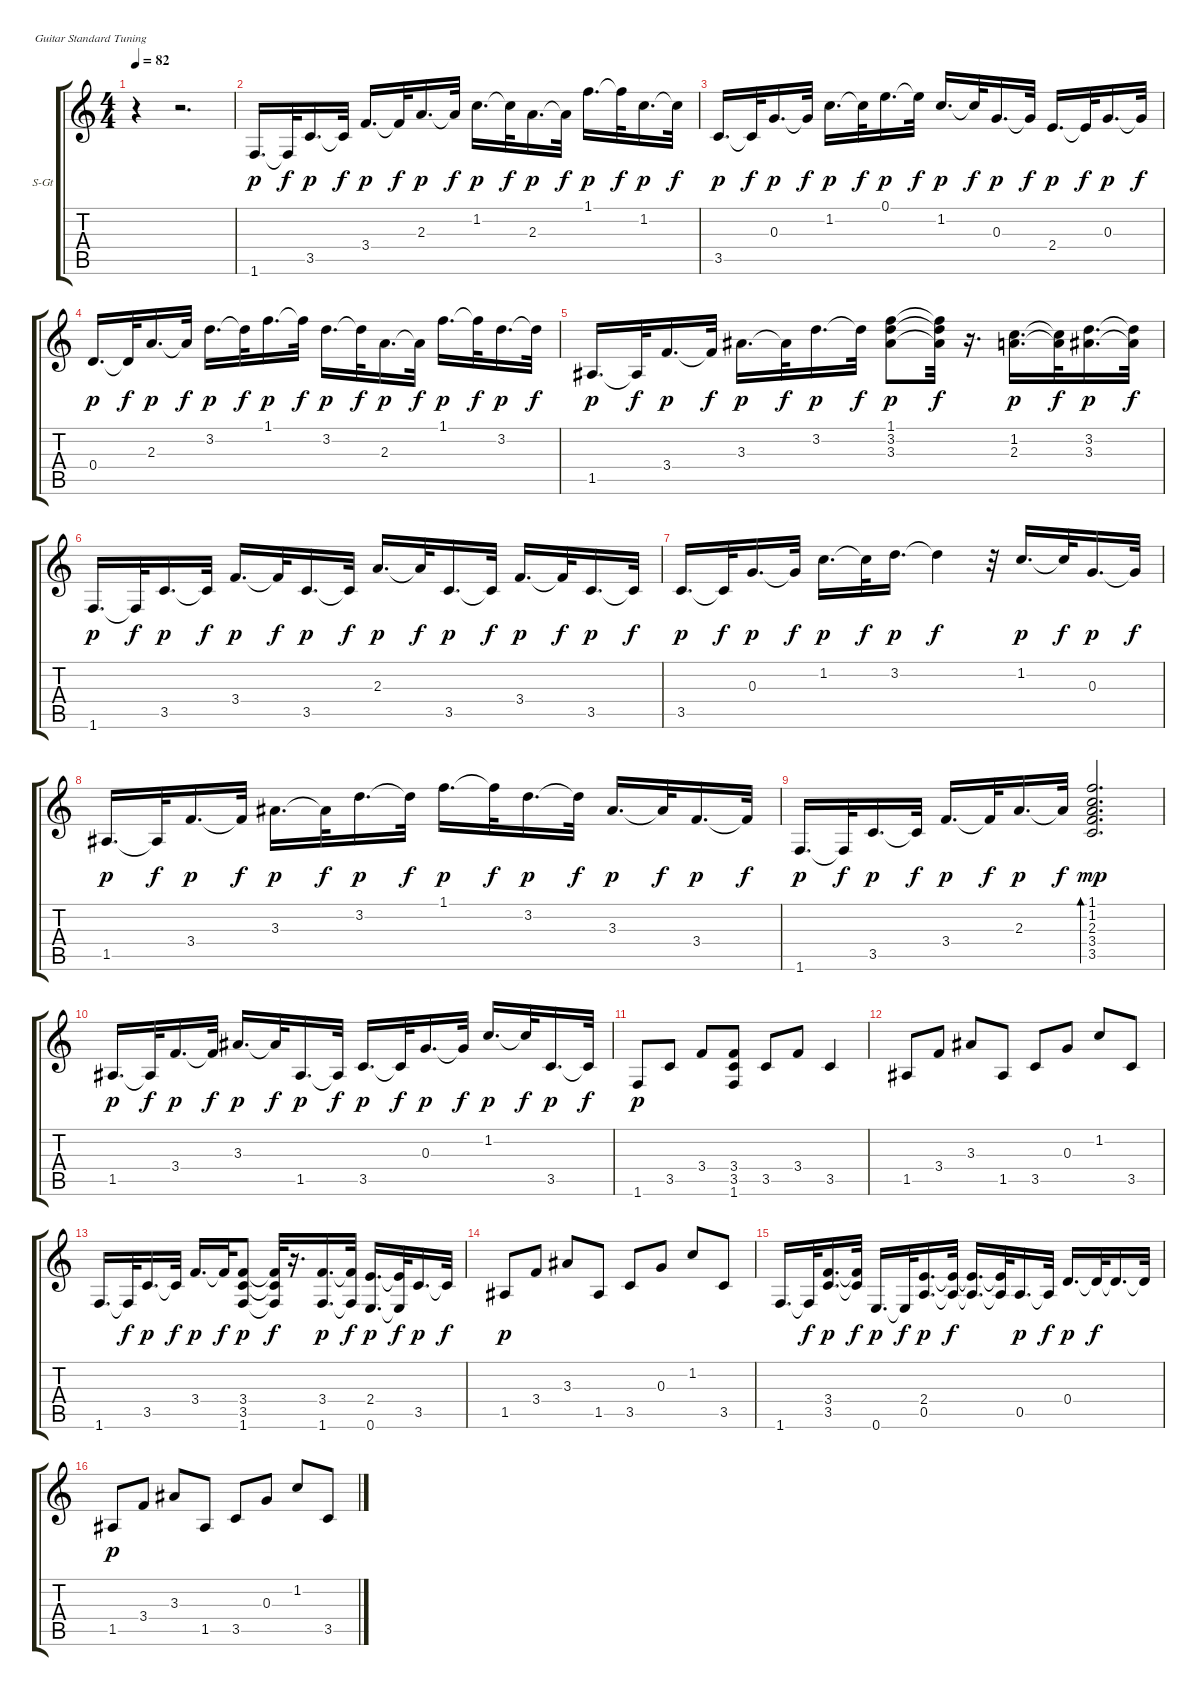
\bracketExtendMode groupsimilarinstruments
\firstSystemTrackNameOrientation horizontal
\otherSystemsTrackNameOrientation horizontal
\track ("木吉他" "S-Gt") {instrument acousticguitarsteel}
\staff {score tabs}
\tuning (E4 B3 G3 D3 A2 E2)
\ts (4 4)
\tempo 82
\clef g2
\ks c
r.4{dy p} r.2{d} |
1.6.16{d} 1.6{t}.32{dy f} 3.5.16{d dy p} 3.5{t}.32{dy f} 3.4.16{d dy p} 3.4{t}.32{dy f} 2.3.16{d dy p} 2.3{t}.32{dy f} 1.2.16{d dy p} 1.2{t}.32{dy f} 2.3.16{d dy p} 2.3{t}.32{dy f} 1.1.16{d dy p} 1.1{t}.32{dy f} 1.2.16{d dy p} 1.2{t}.32{dy f} |
3.5.16{d dy p} 3.5{t}.32{dy f} 0.3.16{d dy p} 0.3{t}.32{dy f} 1.2.16{d dy p} 1.2{t}.32{dy f} 0.1.16{d dy p} 0.1{t}.32{dy f} 1.2.16{d dy p} 1.2{t}.32{dy f} 0.3.16{d dy p} 0.3{t}.32{dy f} 2.4.16{d dy p} 2.4{t}.32{dy f} 0.3.16{d dy p} 0.3{t}.32{dy f} |
0.4.16{d dy p} 0.4{t}.32{dy f} 2.3.16{d dy p} 2.3{t}.32{dy f} 3.2.16{d dy p} 3.2{t}.32{dy f} 1.1.16{d dy p} 1.1{t}.32{dy f} 3.2.16{d dy p} 3.2{t}.32{dy f} 2.3.16{d dy p} 2.3{t}.32{dy f} 1.1.16{d dy p} 1.1{t}.32{dy f} 3.2.16{d dy p} 3.2{t}.32{dy f} |
1.5.16{d dy p} 1.5{t}.32{dy f} 3.4.16{d dy p} 3.4{t}.32{dy f} 3.3.16{d dy p} 3.3{t}.32{dy f} 3.2.16{d dy p} 3.2{t}.32{dy f} (1.1 3.2 3.3).8{dy p} (1.1{t} 3.2{t} 3.3{t}).32{dy f} r.16{d} (1.2 2.3).16{d dy p} (1.2{t} 2.3{t}).32{dy f} (3.2 3.3).16{d dy p} (3.2{t} 3.3{t}).32{dy f} |
1.6.16{d dy p} 1.6{t}.32{dy f} 3.5.16{d dy p} 3.5{t}.32{dy f} 3.4.16{d dy p} 3.4{t}.32{dy f} 3.5.16{d dy p} 3.5{t}.32{dy f} 2.3.16{d dy p} 2.3{t}.32{dy f} 3.5.16{d dy p} 3.5{t}.32{dy f} 3.4.16{d dy p} 3.4{t}.32{dy f} 3.5.16{d dy p} 3.5{t}.32{dy f} |
3.5.16{d dy p} 3.5{t}.32{dy f} 0.3.16{d dy p} 0.3{t}.32{dy f} 1.2.16{d dy p} 1.2{t}.32{dy f} 3.2.16{d dy p} 3.2{t}.4{dy f} r.32 1.2.16{d dy p} 1.2{t}.32{dy f} 0.3.16{d dy p} 0.3{t}.32{dy f} |
1.5.16{d dy p} 1.5{t}.32{dy f} 3.4.16{d dy p} 3.4{t}.32{dy f} 3.3.16{d dy p} 3.3{t}.32{dy f} 3.2.16{d dy p} 3.2{t}.32{dy f} 1.1.16{d dy p} 1.1{t}.32{dy f} 3.2.16{d dy p} 3.2{t}.32{dy f} 3.3.16{d dy p} 3.3{t}.32{dy f} 3.4.16{d dy p} 3.4{t}.32{dy f} |
1.6.16{d dy p} 1.6{t}.32{dy f} 3.5.16{d dy p} 3.5{t}.32{dy f} 3.4.16{d dy p} 3.4{t}.32{dy f} 2.3.16{d dy p} 2.3{t}.32{dy f} (1.1 1.2 2.3 3.4 3.5).2{d bd 120 dy mp} |
1.5.16{d dy p} 1.5{t}.32{dy f} 3.4.16{d dy p} 3.4{t}.32{dy f} 3.3.16{d dy p} 3.3{t}.32{dy f} 1.5.16{d dy p} 1.5{t}.32{dy f} 3.5.16{d dy p} 3.5{t}.32{dy f} 0.3.16{d dy p} 0.3{t}.32{dy f} 1.2.16{d dy p} 1.2{t}.32{dy f} 3.5.16{d dy p} 3.5{t}.32{dy f} |
1.6.8{dy p} 3.5.8 3.4.8 (3.4 3.5 1.6).8 3.5.8 3.4.8 3.5.4 |
1.5.8 3.4.8 3.3.8 1.5.8 3.5.8 0.3.8 1.2.8 3.5.8 |
1.6.16{d} 1.6{t}.32{dy f} 3.5.16{d dy p} 3.5{t}.32{dy f} 3.4.16{d dy p} 3.4{t}.32{dy f} (3.4 3.5 1.6).8{dy p} (3.4{t} 3.5{t} 1.6{t}).32{dy f} r.16{d} (3.4 1.6).16{d dy p} (3.4{t} 1.6{t}).32{dy f} (2.4 0.6).16{d dy p} (2.4{t} 0.6{t}).32{dy f} 3.5.16{d dy p} 3.5{t}.32{dy f} |
1.5.8{dy p} 3.4.8 3.3.8 1.5.8 3.5.8 0.3.8 1.2.8 3.5.8 |
1.6.16{d} 1.6{t}.32{dy f} (3.4 3.5).16{d dy p} (3.4{t} 3.5{t}).32{dy f} 0.6.16{d dy p} 0.6{t}.32{dy f} (2.4 0.5).16{d dy p} (2.4{t} 0.5{t}).32{dy f} (2.4{t} 0.5{t}).16{d} (2.4{t} 0.5{t}).32 0.5.16{d dy p} 0.5{t}.32{dy f} 0.4.16{d dy p} 0.4{t}.32{dy f} 0.4{t}.16{d} 0.4{t}.32 |
1.5.8{dy p} 3.4.8 3.3.8 1.5.8 3.5.8 0.3.8 1.2.8 3.5.8
